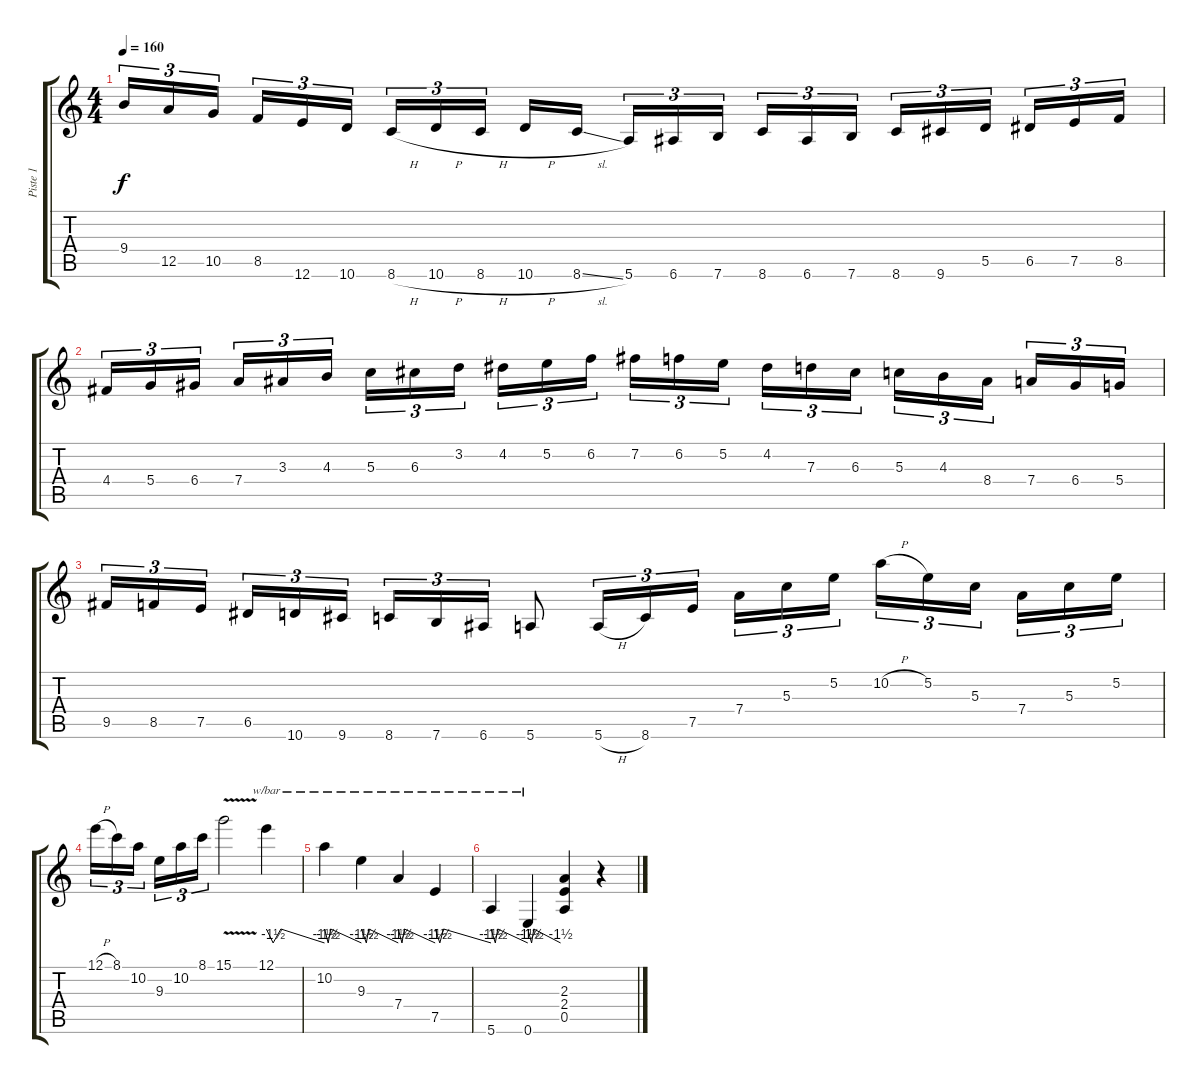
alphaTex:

\track ("Piste 1" "Piste 1") {instrument distortionguitar}
\staff {score tabs}
\tuning (E4 B3 G3 D3 A2 E2) {hide}
\ts (4 4)
\tempo 160
\clef g2
\ks c
9.4.16{tu (3 2) dy f} 12.5.16{tu (3 2)} 10.5.16{tu (3 2)} 8.5.16{tu (3 2)} 12.6.16{tu (3 2)} 10.6.16{tu (3 2)} 8.6{h}.16{tu (3 2)} 10.6{h}.16{tu (3 2)} 8.6{h}.16{tu (3 2)} 10.6{h}.16 8.6{sl}.16 5.6.16{tu (3 2)} 6.6.16{tu (3 2)} 7.6.16{tu (3 2)} 8.6.16{tu (3 2)} 6.6.16{tu (3 2)} 7.6.16{tu (3 2)} 8.6.16{tu (3 2)} 9.6.16{tu (3 2)} 5.5.16{tu (3 2)} 6.5.16{tu (3 2)} 7.5.16{tu (3 2)} 8.5.16{tu (3 2)} |
4.4.16{tu (3 2)} 5.4.16{tu (3 2)} 6.4.16{tu (3 2)} 7.4.16{tu (3 2)} 3.3.16{tu (3 2)} 4.3.16{tu (3 2)} 5.3.16{tu (3 2)} 6.3.16{tu (3 2)} 3.2.16{tu (3 2)} 4.2.16{tu (3 2)} 5.2.16{tu (3 2)} 6.2.16{tu (3 2)} 7.2.16{tu (3 2)} 6.2.16{tu (3 2)} 5.2.16{tu (3 2)} 4.2.16{tu (3 2)} 7.3.16{tu (3 2)} 6.3.16{tu (3 2)} 5.3.16{tu (3 2)} 4.3.16{tu (3 2)} 8.4.16{tu (3 2)} 7.4.16{tu (3 2)} 6.4.16{tu (3 2)} 5.4.16{tu (3 2)} |
9.5.16{tu (3 2)} 8.5.16{tu (3 2)} 7.5.16{tu (3 2)} 6.5.16{tu (3 2)} 10.6.16{tu (3 2)} 9.6.16{tu (3 2)} 8.6.16{tu (3 2)} 7.6.16{tu (3 2)} 6.6.16{tu (3 2)} 5.6.8 5.6{h}.16{tu (3 2)} 8.6.16{tu (3 2)} 7.5.16{tu (3 2)} 7.4.16{tu (3 2)} 5.3.16{tu (3 2)} 5.2.16{tu (3 2)} 10.2{h}.16{tu (3 2)} 5.2.16{tu (3 2)} 5.3.16{tu (3 2)} 7.4.16{tu (3 2)} 5.3.16{tu (3 2)} 5.2.16{tu (3 2)} |
12.1{h}.16{tu (3 2)} 8.1.16{tu (3 2)} 10.2.16{tu (3 2)} 9.3.16{tu (3 2)} 10.2.16{tu (3 2)} 8.1.16{tu (3 2)} 15.1{v}.2 12.1.4{tbe (custom default 0 0 7 -6 15 0 60 -6)} |
10.2.4{tbe (custom default 0 0 6 -6 10 0 60 -6)} 9.3.4{tbe (custom default 0 0 8 -6 12 0 60 -6)} 7.4.4{tbe (custom default 0 0 6 -6 10 0 60 -6)} 7.5.4{tbe (custom default 0 0 5 -6 9 0 60 -6)} |
5.6.4{tbe (custom default 0 0 7 -6 11 0 60 -6)} 0.6.4{tbe (custom default 0 0 7 -6 11 0 60 -6)} (2.3 2.4 0.5).4 r.4
